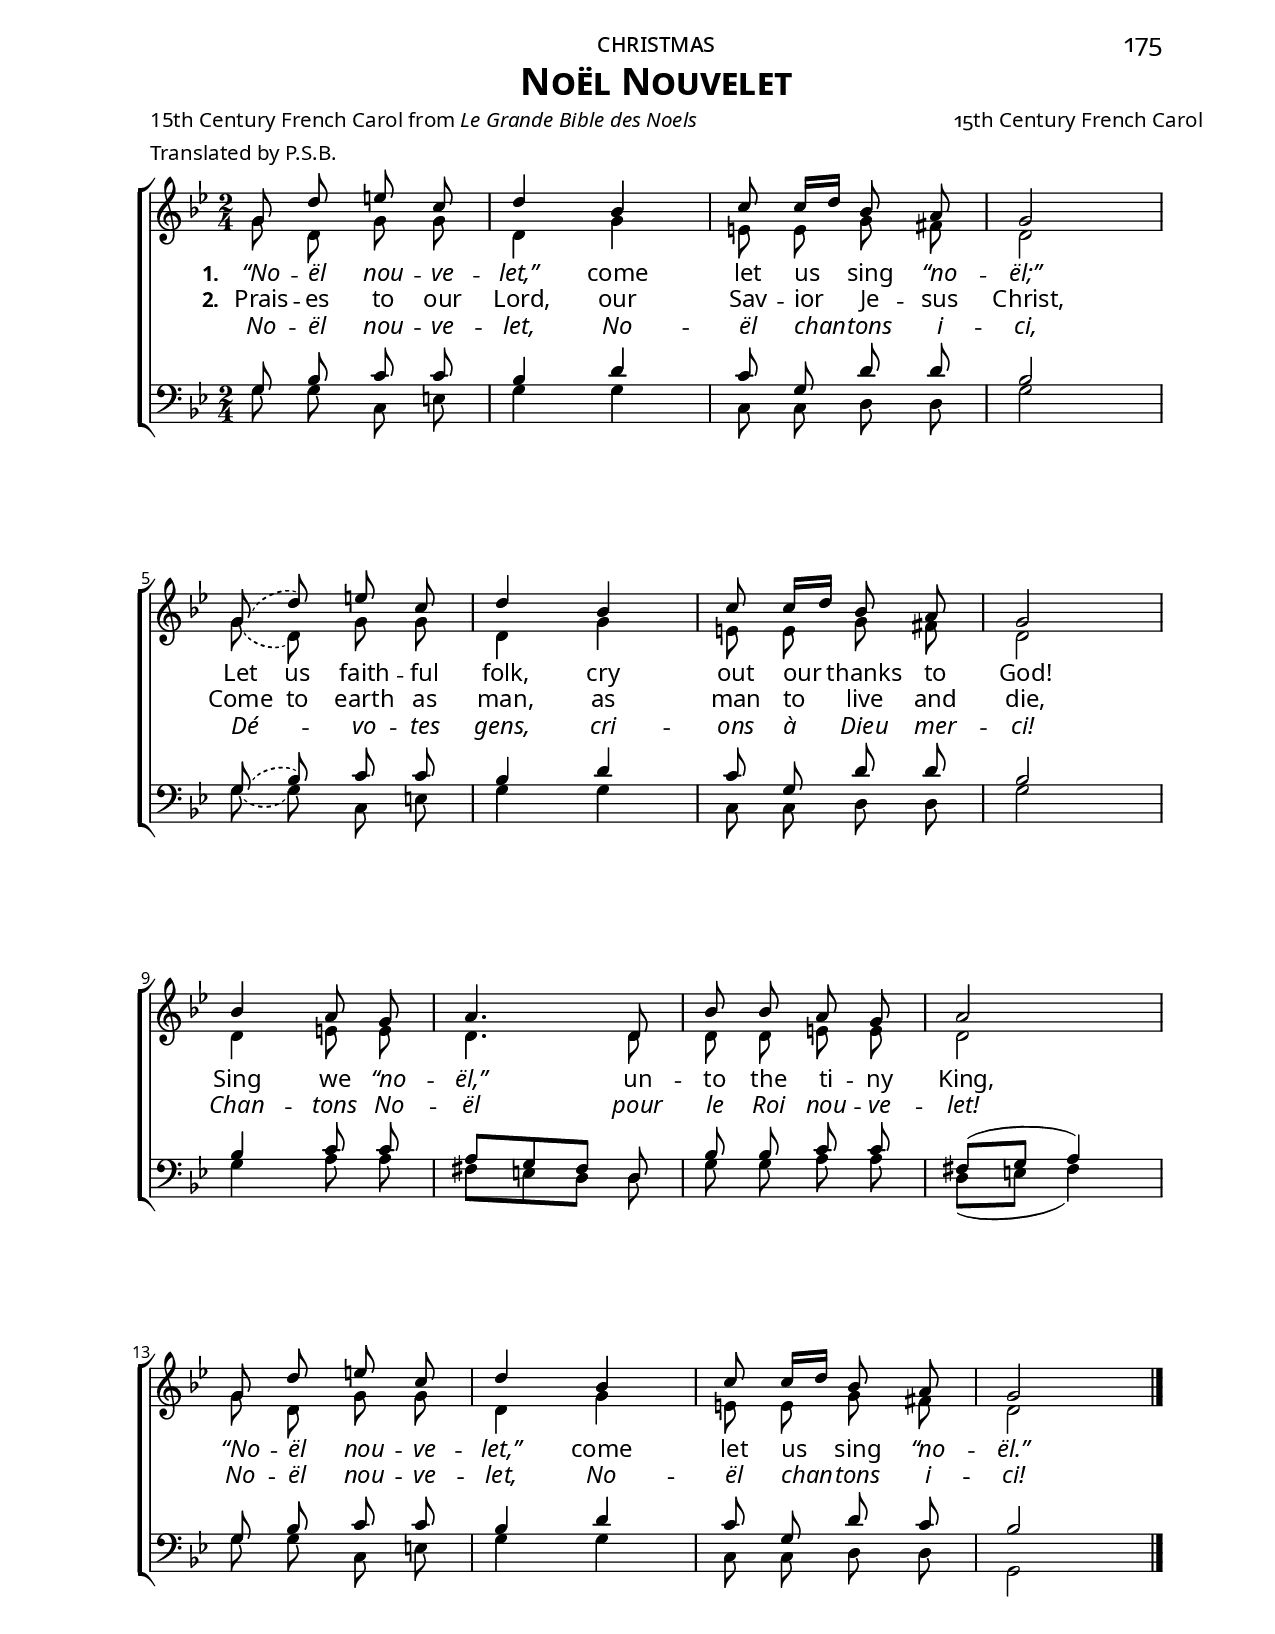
\version "2.24.0"
\include "util.ly"
\header {
  title = \markup{\override #'(font-name . "Garamond Premier Pro Semibold"){ \abs-fontsize #18 \smallCapsOldStyle"Noël Nouvelet"}}
  poet = \markup\column {\concat{"15th Century French Carol from "\italic "Le Grande Bible des Noels"} "Translated by P.S.B."}
  composer = \markup\oldStyleNum"15th Century French Carol"
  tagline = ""
}
\paper {
  %print-all-headers = ##t
  paper-height = 11\in
  paper-width = 8.5\in
  indent = 0\in
  %system-system-spacing = #'((basic-distance . 10) (padding . 0))
  %system-system-spacing =
  %  #'((basic-distance . 0)
  %     (minimum-distance . 0)
  %     (padding . -0.35)
  %     (stretchability . 100))
  ragged-last-bottom = ##f
  ragged-bottom = ##f
  two-sided = ##t
  inner-margin = 1\in
  outer-margin = 0.75\in
  top-margin = 0.26\in
  bottom-margin = 0.25\in
  first-page-number = #175
  print-first-page-number = ##t
  headerLine = \markup{\override #'(font-name . "Garamond Premier Pro") \smallCapsOldStyle"christmas"}
  oddHeaderMarkup = \markup\fill-line{
     \override #'(font-name . "Garamond Premier Pro")\abs-fontsize #12.5
     \combine 
        \fill-line{"" \if \should-print-page-number
        \oldStylePageNum""
        }
        \fill-line{\headerLine}
  }
  evenHeaderMarkup = \markup {
     \override #'(font-name . "Garamond Premier Pro")\abs-fontsize #12.5
     \combine
        \if \should-print-page-number
        \oldStylePageNum""
        \fill-line{\headerLine}
  }
}
#(set-global-staff-size 18) \paper{ #(define fonts (make-pango-font-tree "Garamond Premier Pro" "Garamond Premier Pro" "Garamond Premier Pro" (/ 18 20))) }
global = {
  \key bes \major
  \time 2/4
  \autoBeamOff
}

sopMusic = \relative c'' {
  g8 d' e c |
  d4 bes |
  c8 c16[ d] bes8 a |
  g2 | \break
  
  \slurDashed
  g8( d') e c |
  \slurSolid
  d4 bes |
  c8 c16[ d] bes8 a |
  g2 | \break
  
  bes4 a8 g |
  a4. d,8 |
  bes' bes a g |
  a2 | \break
  
  g8 d' e c |
  d4 bes |
  c8 c16[ d] bes8 a |
  g2 \bar "|."
}
sopWords = \lyricmode {
  
}

altoMusic = \relative c' {
  g'8 d g g |
  d4 g |
  e8 e g fis |
  d2 |
  
  \slurDashed
  g8( d) g g |
  \slurSolid
  d4 g |
  e8 e g fis |
  d2 |
  
  d4 e8 e |
  d4. d8 |
  d d e e |
  d2 |
  
  g8 d g g |
  d4 g |
  e8 e g fis |
  d2 \bar "|."
}
altoWords = \lyricmode {
  \dropLyricsV
  \set stanza = #"1. "
  \markup\italic “No -- \markup\italic ël \markup\italic nou -- \markup\italic ve -- \markup\italic let,”
  come let us sing \markup\italic “no -- \markup\italic ël;”
  \set ignoreMelismata = ##t
  Let us faith -- ful folk,
  \unset ignoreMelismata
  cry out our thanks to God!
  
  Sing we \markup\italic “no -- \markup\italic ël,”
  un -- to the ti -- ny King,
  \markup\italic “No -- \markup\italic ël \markup\italic nou -- \markup\italic ve -- \markup\italic let,”
  come let us sing \markup\italic “no -- \markup\italic ël.”
}
altoWordsII = \lyricmode {
  \dropLyricsV
  \set stanza = #"2. "
  Prais -- es to our Lord, our Sav -- ior Je -- sus Christ,
  \set ignoreMelismata = ##t
  Come to earth as man, 
  \unset ignoreMelismata
  as man to live and die,
  
}
altoWordsIII = \lyricmode {
  \dropLyricsV
  \markup\italic No -- \markup\italic ël \markup\italic nou -- \markup\italic ve -- \markup\italic let, \markup\italic No -- \markup\italic ël \markup\italic chan -- \markup\italic tons \markup\italic i -- \markup\italic ci,
  \markup\italic Dé -- \markup\italic vo -- \markup\italic tes \markup\italic gens, \markup\italic cri -- \markup\italic ons \markup\italic à \markup\italic Dieu \markup\italic mer -- \markup\italic ci!
  
  \markup\italic Chan -- \markup\italic tons \markup\italic No -- \markup\italic ël \markup\italic pour \markup\italic le \markup\italic Roi \markup\italic nou -- \markup\italic ve -- \markup\italic let!
  \markup\italic No -- \markup\italic ël \markup\italic nou -- \markup\italic ve -- \markup\italic let, \markup\italic No -- \markup\italic ël \markup\italic chan -- \markup\italic tons \markup\italic i -- \markup\italic ci!
}
altoWordsIV = \lyricmode {
}

tenorMusic = \relative c' {
  g8 bes c c |
  bes4 d |
  c8 g d' d |
  bes2 |
  
  \slurDashed
  g8( bes) c c |
  \slurSolid
  bes4 d |
  c8 g d' d |
  bes2 |
  
  bes4 c8 c |
  a[ g fis] d |
  bes' bes c c |
  fis,([ g] a4) |
  
  g8 bes c c |
  bes4 d |
  c8 g d' c |
  bes2 \bar "|."
}
tenorWords = \lyricmode {

}

bassMusic = \relative c' {
  g8 g c, e |
  g4 g |
  c,8 c d d |
  g2 |
  
  \slurDashed
  g8( g) c,8 e |
  \slurSolid
  g4 g |
  c,8 c d d |
  g2 |
  
  g4 a8 a |
  fis8[ e d] d8 |
  g g a a |
  d,([ e] fis4) |
  
  g8 g c, e |
  g4 g |
  c,8 c d d |
  g,2 \bar "|."
}
bassWords = \lyricmode {

}

\score {
  <<
   \new ChoirStaff <<
    \new Staff = women <<
      \new Voice = "sopranos" { \voiceOne << \global \sopMusic >> }
      \new Voice = "altos" { \voiceTwo << \global \altoMusic >> }
    >>
    \new Lyrics \with { alignAboveContext = #"women" \override VerticalAxisGroup.nonstaff-relatedstaff-spacing = #'((basic-distance . 1))} \lyricsto "sopranos" \sopWords
    \new Lyrics = "altosIV"  \with { alignBelowContext = #"women" } \lyricsto "sopranos" \altoWordsIV
    \new Lyrics = "altosIII"  \with { alignBelowContext = #"women" } \lyricsto "sopranos" \altoWordsIII
    \new Lyrics = "altosII"  \with { alignBelowContext = #"women" } \lyricsto "sopranos" \altoWordsII
    \new Lyrics = "altos"  \with { alignBelowContext = #"women" \override VerticalAxisGroup.nonstaff-relatedstaff-spacing = #'((basic-distance . 1)) } \lyricsto "sopranos" \altoWords
   \new Staff = men <<
      \clef bass
      \new Voice = "tenors" { \voiceOne << \global \tenorMusic >> }
      \new Voice = "basses" { \voiceTwo << \global \bassMusic >> }
    >>
    \new Lyrics \with { alignAboveContext = #"men" \override VerticalAxisGroup.nonstaff-relatedstaff-spacing = #'((basic-distance . 1)) } \lyricsto "tenors" \tenorWords
    \new Lyrics \with { alignBelowContext = #"men" \override VerticalAxisGroup.nonstaff-relatedstaff-spacing = #'((basic-distance . 1)) } \lyricsto "basses" \bassWords
  >>
%    \new PianoStaff << \new Staff { \new Voice { \pianoRH } } \new Staff { \clef "bass" \pianoLH } >>
  >>
  \layout {
  \context {
    \Lyrics
    \override LyricText.font-size = #1.3
  }
    \context {
      \Score
      %\override SpacingSpanner.base-shortest-duration = #(ly:make-moment 1/8)
      %\override SpacingSpanner.common-shortest-duration = #(ly:make-moment 1/4)
    }
    \context {
      % Remove all empty staves
      % \Staff \RemoveEmptyStaves \override VerticalAxisGroup.remove-first = ##t
    }
    \context {
      \Lyrics
      \override LyricText.X-offset = #center-on-word
    }
  }
}

